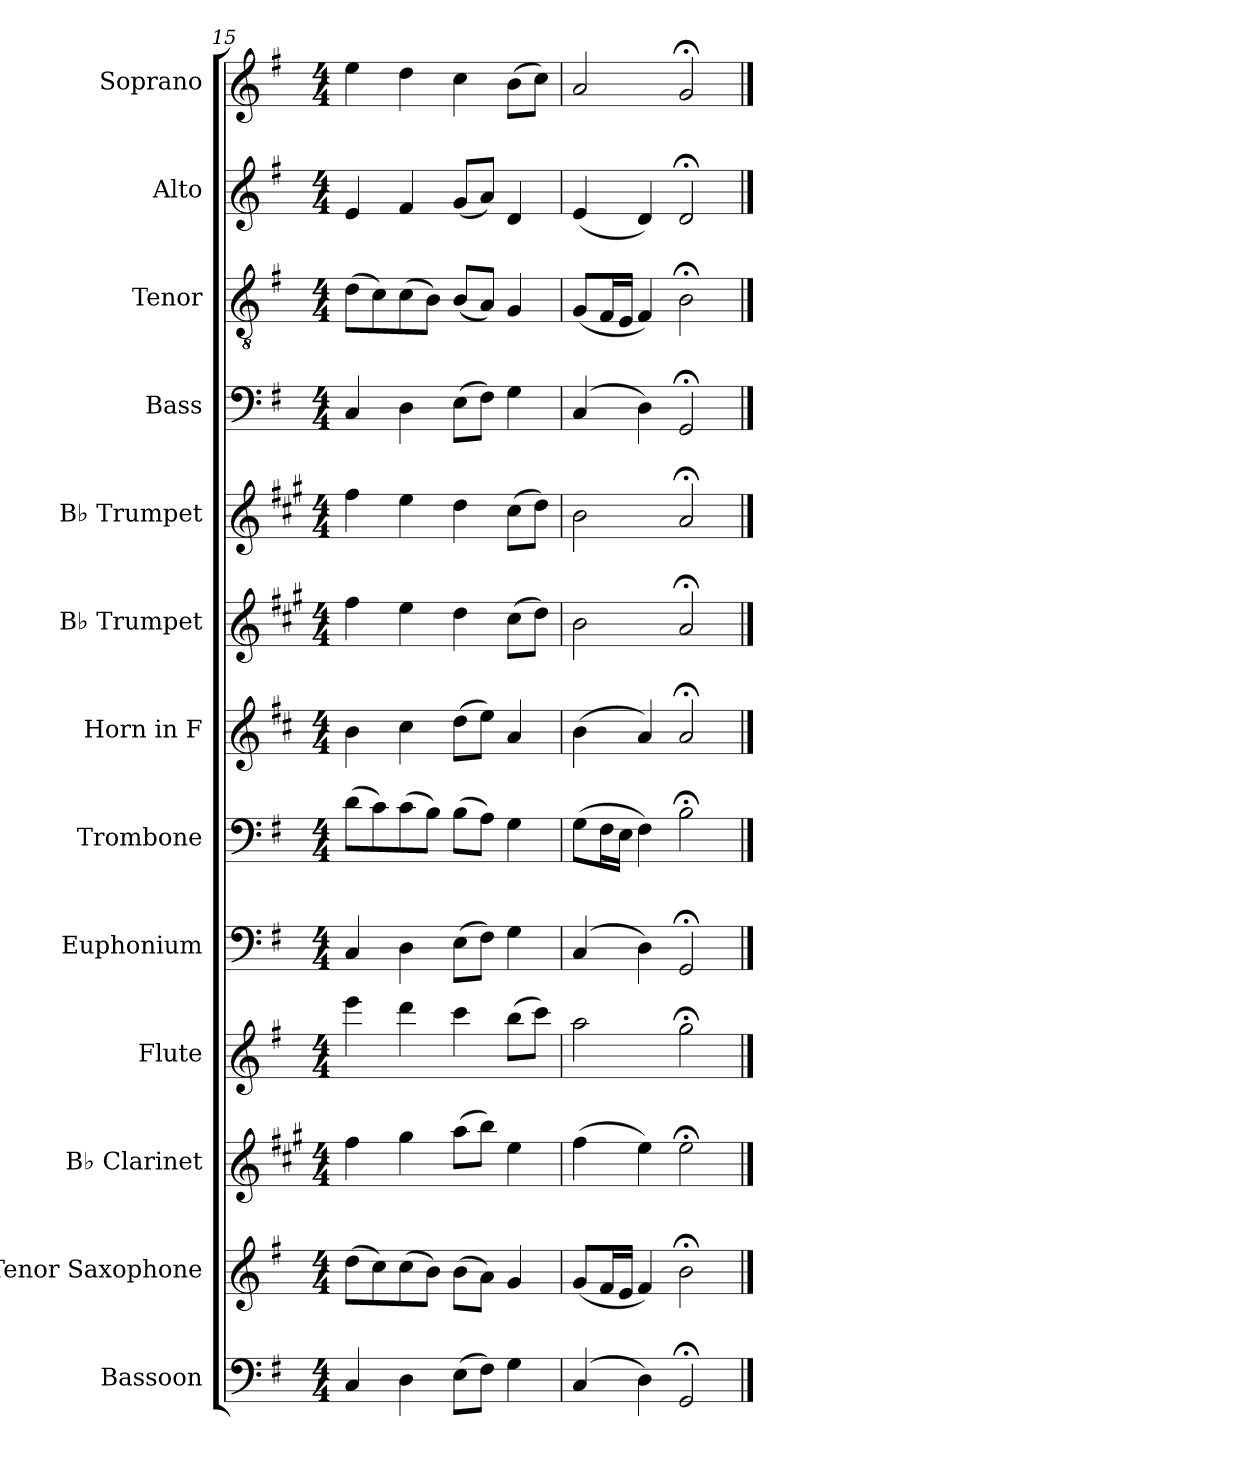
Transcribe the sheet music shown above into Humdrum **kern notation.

**kern	**kern	**kern	**kern	**kern	**kern	**kern	**kern	**kern	**kern	**kern	**kern	**kern
*part13	*part12	*part11	*part10	*part9	*part8	*part7	*part6	*part5	*part4	*part3	*part2	*part1
*staff13	*staff12	*staff11	*staff10	*staff9	*staff8	*staff7	*staff6	*staff5	*staff4	*staff3	*staff2	*staff1
*I"Bassoon	*I"Tenor Saxophone	*I"B♭ Clarinet	*I"Flute	*I"Euphonium	*I"Trombone	*I"Horn in F	*I"B♭ Trumpet	*I"B♭ Trumpet	*I"Bass	*I"Tenor	*I"Alto	*I"Soprano
*I'Bsn.	*I'T. Sax.	*I'B♭ Cl.	*I'Fl.	*I'Euph.	*I'Tbn.	*	*I'B♭ Tpt.	*I'B♭ Tpt.	*I'B.	*I'T.	*I'A.	*I'S.
*clefF4	*clefG2	*clefG2	*clefG2	*clefF4	*clefF4	*clefG2	*clefG2	*clefG2	*clefF4	*clefGv2	*clefG2	*clefG2
*	*ITrd8c14	*ITrd1c2	*	*	*	*ITrd4c7	*ITrd1c2	*ITrd1c2	*	*	*	*
*k[f#]	*k[f#]	*k[f#]	*k[f#]	*k[f#]	*k[f#]	*k[f#]	*k[f#]	*k[f#]	*k[f#]	*k[f#]	*k[f#]	*k[f#]
*M4/4	*M4/4	*M4/4	*M4/4	*M4/4	*M4/4	*M4/4	*M4/4	*M4/4	*M4/4	*M4/4	*M4/4	*M4/4
=15	=15	=15	=15	=15	=15	=15	=15	=15	=15	=15	=15	=15
4C/	(>8d\L	4ee\	4eee\	4C/	(>8d\L	4e\	4ee\	4ee\	4C/	(>8d\L	4e/	4ee\
.	8c\)	.	.	.	8c\)	.	.	.	.	8c\)	.	.
4D\	(>8c\	4ff#\	4ddd\	4D\	(>8c\	4f#\	4dd\	4dd\	4D\	(>8c\	4f#/	4dd\
.	8B\J)	.	.	.	8B\J)	.	.	.	.	8B\J)	.	.
(>8E\L	(>8B\L	(>8gg\L	4ccc\	(>8E\L	(>8B\L	(>8g\L	4cc\	4cc\	(>8E\L	(<8B/L	(<8g/L	4cc\
8F#\J)	8A\J)	8aa\J)	.	8F#\J)	8A\J)	8a\J)	.	.	8F#\J)	8A/J)	8a/J)	.
4G\	4G/	4dd\	(>8bb\L	4G\	4G\	4d/	(>8b\L	(>8b\L	4G\	4G/	4d/	(>8b\L
.	.	.	8ccc\J)	.	.	.	8cc\J)	8cc\J)	.	.	.	8cc\J)
=16	=16	=16	=16	=16	=16	=16	=16	=16	=16	=16	=16	=16
(>4C/	(<8G/L	(>4ee\	2aa\	(>4C/	(>8G\L	(>4e\	2a\	2a\	(>4C/	(<8G/L	(<4e/	2a/
.	16F#/L	.	.	.	16F#\L	.	.	.	.	16F#/L	.	.
.	16E/JJ	.	.	.	16E\JJ	.	.	.	.	16E/JJ	.	.
4D\)	4F#/)	4dd\)	.	4D\)	4F#\)	4d/)	.	.	4D\)	4F#/)	4d/)	.
2GG;</	2B;<\	2dd;<\	2gg;<\	2GG;</	2B;<\	2d;</	2g;</	2g;</	2GG;</	2B;<\	2d;</	2g;</
==	==	==	==	==	==	==	==	==	==	==	==	==
*-	*-	*-	*-	*-	*-	*-	*-	*-	*-	*-	*-	*-
